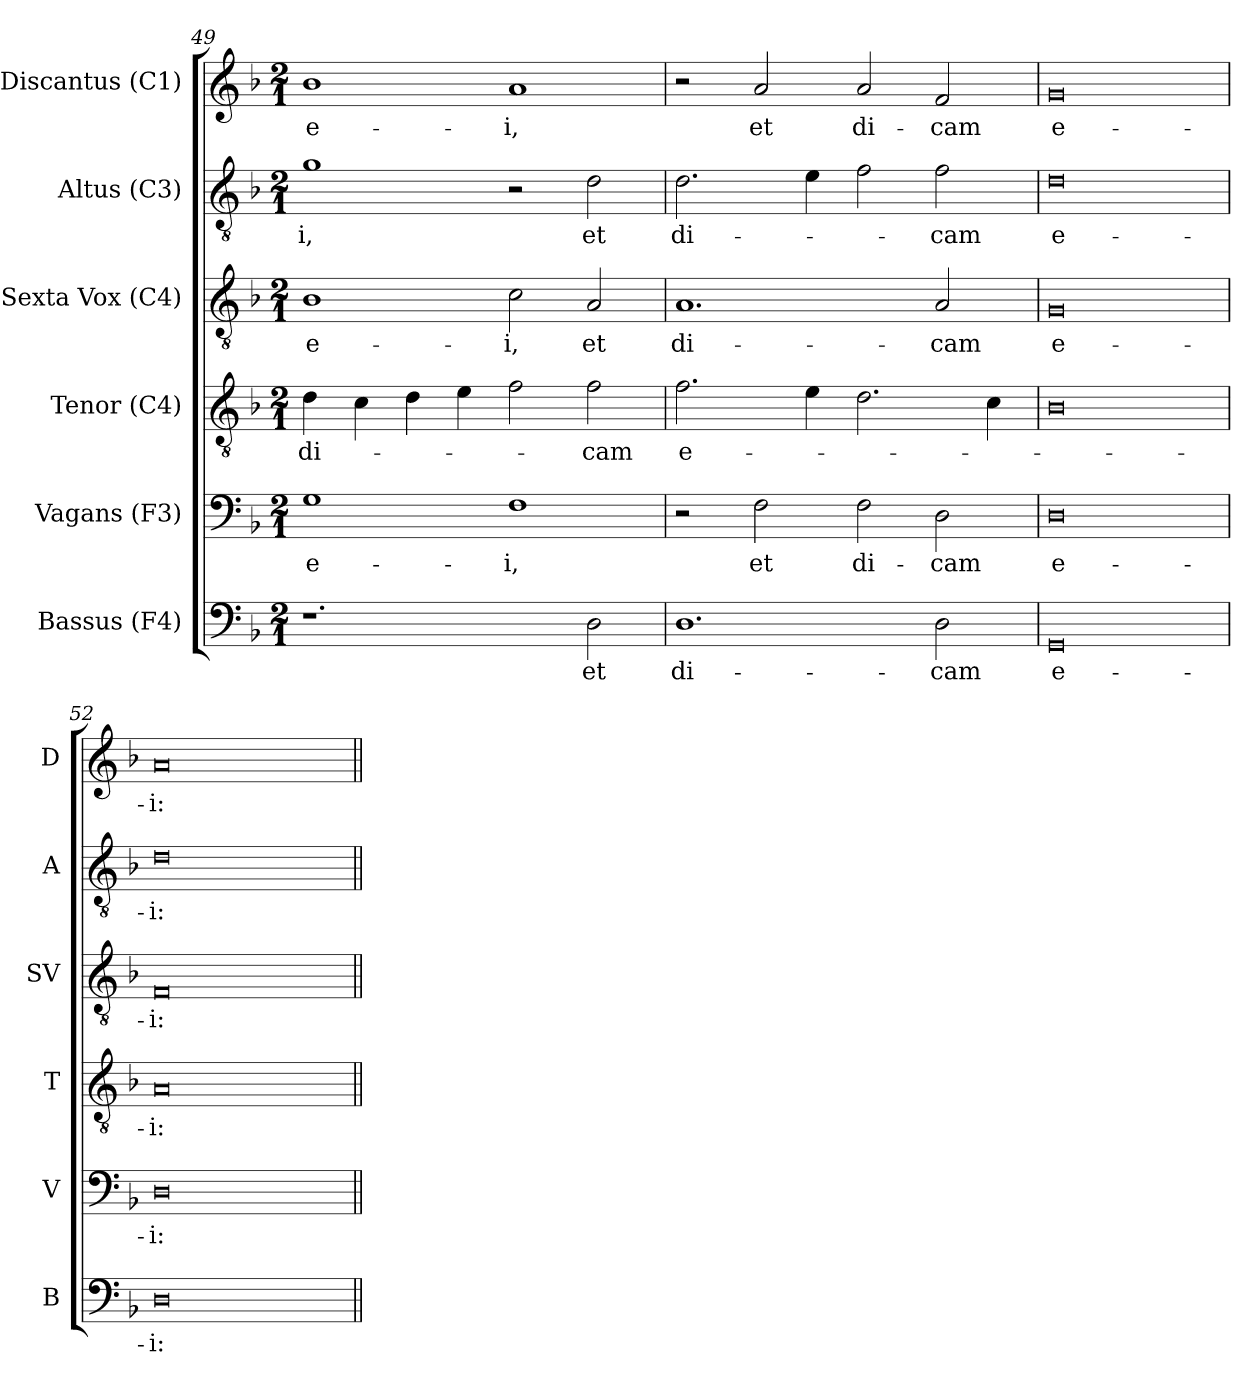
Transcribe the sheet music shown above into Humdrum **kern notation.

**kern	**text	**kern	**text	**kern	**text	**kern	**text	**kern	**text	**kern	**text
*part6	*part6	*part5	*part5	*part4	*part4	*part3	*part3	*part2	*part2	*part1	*part1
*staff6	*staff6	*staff5	*staff5	*staff4	*staff4	*staff3	*staff3	*staff2	*staff2	*staff1	*staff1
*I"Bassus (F4)	*	*I"Vagans (F3)	*	*I"Tenor (C4)	*	*I"Sexta Vox (C4)	*	*I"Altus (C3)	*	*I"Discantus (C1)	*
*I'B	*	*I'V	*	*I'T	*	*I'SV	*	*I'A	*	*I'D	*
!!LO:LB:g=z
*clefF4	*	*clefF4	*	*clefGv2	*	*clefGv2	*	*clefGv2	*	*clefG2	*
*	*	*	*	*	*	*ITrd7c12	*	*	*	*	*
*k[b-]	*	*k[b-]	*	*k[b-]	*	*k[b-]	*	*k[b-]	*	*k[b-]	*
*F:	*	*F:	*	*F:	*	*F:	*	*F:	*	*F:	*
*M2/1	*	*M2/1	*	*M2/1	*	*M2/1	*	*M2/1	*	*M2/1	*
=49	=49	=49	=49	=49	=49	=49	=49	=49	=49	=49	=49
!	!	!	!LO:LY:b:color=#000000	!	!	!	!	!	!	!	!
!	!	!	!	!	!LO:LY:b:color=#000000	!	!	!	!	!	!
!	!	!	!	!	!	!	!LO:LY:b:color=#000000	!	!	!	!
!	!	!	!	!	!	!	!	!	!LO:LY:b:color=#000000	!	!
!	!	!	!	!	!	!	!	!	!	!	!LO:LY:b:color=#000000
1.r	.	1Gi	e-	4di\	di-	1BB-i	e-	1gi	-i,	1b-i	e-
.	.	.	.	4ci\	.	.	.	.	.	.	.
.	.	.	.	4di\	.	.	.	.	.	.	.
.	.	.	.	4ei\	.	.	.	.	.	.	.
!	!	!	!LO:LY:b:color=#000000	!	!	!	!	!	!	!	!
!	!	!	!	!	!	!	!LO:LY:b:color=#000000	!	!	!	!
!	!	!	!	!	!	!	!	!	!	!	!LO:LY:b:color=#000000
.	.	1Fi	-i,	2fi\	.	2Ci\	-i,	2r	.	1ai	-i,
!	!LO:LY:b:color=#000000	!	!	!	!	!	!	!	!	!	!
!	!	!	!	!	!LO:LY:b:color=#000000	!	!	!	!	!	!
!	!	!	!	!	!	!	!LO:LY:b:color=#000000	!	!	!	!
!	!	!	!	!	!	!	!	!	!LO:LY:b:color=#000000	!	!
2Di\	et	.	.	2fi\	-cam	2AAi/	et	2di\	et	.	.
=50	=50	=50	=50	=50	=50	=50	=50	=50	=50	=50	=50
!	!LO:LY:b:color=#000000	!	!	!	!	!	!	!	!	!	!
!	!	!	!	!	!LO:LY:b:color=#000000	!	!	!	!	!	!
!	!	!	!	!	!	!	!LO:LY:b:color=#000000	!	!	!	!
!	!	!	!	!	!	!	!	!	!LO:LY:b:color=#000000	!	!
1.Di	di-	2r	.	2.fi\	e-	1.AAi	di-	2.di\	di-	2r	.
!	!	!	!LO:LY:b:color=#000000	!	!	!	!	!	!	!	!
!	!	!	!	!	!	!	!	!	!	!	!LO:LY:b:color=#000000
.	.	2Fi\	et	.	.	.	.	.	.	2ai/	et
.	.	.	.	4ei\	.	.	.	4ei\	.	.	.
!	!	!	!LO:LY:b:color=#000000	!	!	!	!	!	!	!	!
!	!	!	!	!	!	!	!	!	!	!	!LO:LY:b:color=#000000
.	.	2Fi\	di-	2.di\	.	.	.	2fi\	.	2ai/	di-
!	!LO:LY:b:color=#000000	!	!	!	!	!	!	!	!	!	!
!	!	!	!LO:LY:b:color=#000000	!	!	!	!	!	!	!	!
!	!	!	!	!	!	!	!LO:LY:b:color=#000000	!	!	!	!
!	!	!	!	!	!	!	!	!	!LO:LY:b:color=#000000	!	!
!	!	!	!	!	!	!	!	!	!	!	!LO:LY:b:color=#000000
2Di\	-cam	2Di\	-cam	.	.	2AAi/	-cam	2fi\	-cam	2fi/	-cam
.	.	.	.	4ci\	.	.	.	.	.	.	.
=51	=51	=51	=51	=51	=51	=51	=51	=51	=51	=51	=51
!	!LO:LY:b:color=#000000	!	!	!	!	!	!	!	!	!	!
!	!	!	!LO:LY:b:color=#000000	!	!	!	!	!	!	!	!
!	!	!	!	!	!	!	!LO:LY:b:color=#000000	!	!	!	!
!	!	!	!	!	!	!	!	!	!LO:LY:b:color=#000000	!	!
!	!	!	!	!	!	!	!	!	!	!	!LO:LY:b:color=#000000
0GGi	e-	0Di	e-	0B-i	.	0GGi	e-	0di	e-	0gi	e-
=52	=52	=52	=52	=52	=52	=52	=52	=52	=52	=52	=52
!	!LO:LY:b:color=#000000	!	!	!	!	!	!	!	!	!	!
!	!	!	!LO:LY:b:color=#000000	!	!	!	!	!	!	!	!
!	!	!	!	!	!LO:LY:b:color=#000000	!	!	!	!	!	!
!	!	!	!	!	!	!	!LO:LY:b:color=#000000	!	!	!	!
!	!	!	!	!	!	!	!	!	!LO:LY:b:color=#000000	!	!
!	!	!	!	!	!	!	!	!	!	!	!LO:LY:b:color=#000000
0Di	-i:	0Di	-i:	0Ai	-i:	0FFi	-i:	0di	-i:	0ai	-i:
=||	=||	=||	=||	=||	=||	=||	=||	=||	=||	=||	=||
*-	*-	*-	*-	*-	*-	*-	*-	*-	*-	*-	*-
